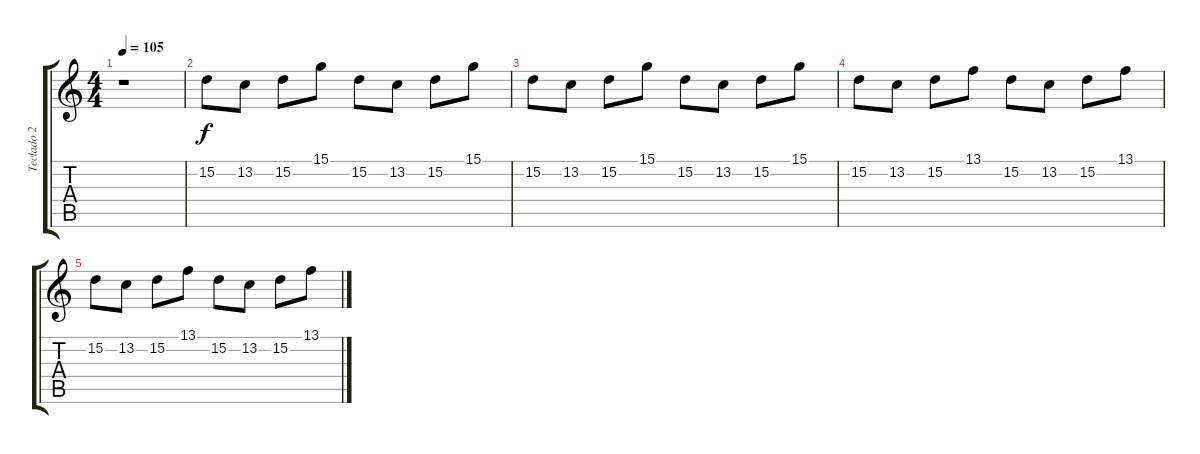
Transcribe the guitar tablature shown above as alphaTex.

\track ("Teclado 2" "Teclado 2") {instrument whistle}
\staff {score tabs}
\tuning (E4 B3 G3 D3 A2 E2) {hide}
\ts (4 4)
\tempo 105
\clef g2
\ks c
r.1{dy f} |
15.2.8 13.2.8 15.2.8 15.1.8 15.2.8 13.2.8 15.2.8 15.1.8 |
15.2.8 13.2.8 15.2.8 15.1.8 15.2.8 13.2.8 15.2.8 15.1.8 |
15.2.8{volume 0} 13.2.8 15.2.8 13.1.8 15.2.8 13.2.8 15.2.8 13.1.8 |
15.2.8 13.2.8 15.2.8 13.1.8 15.2.8 13.2.8 15.2.8 13.1.8
